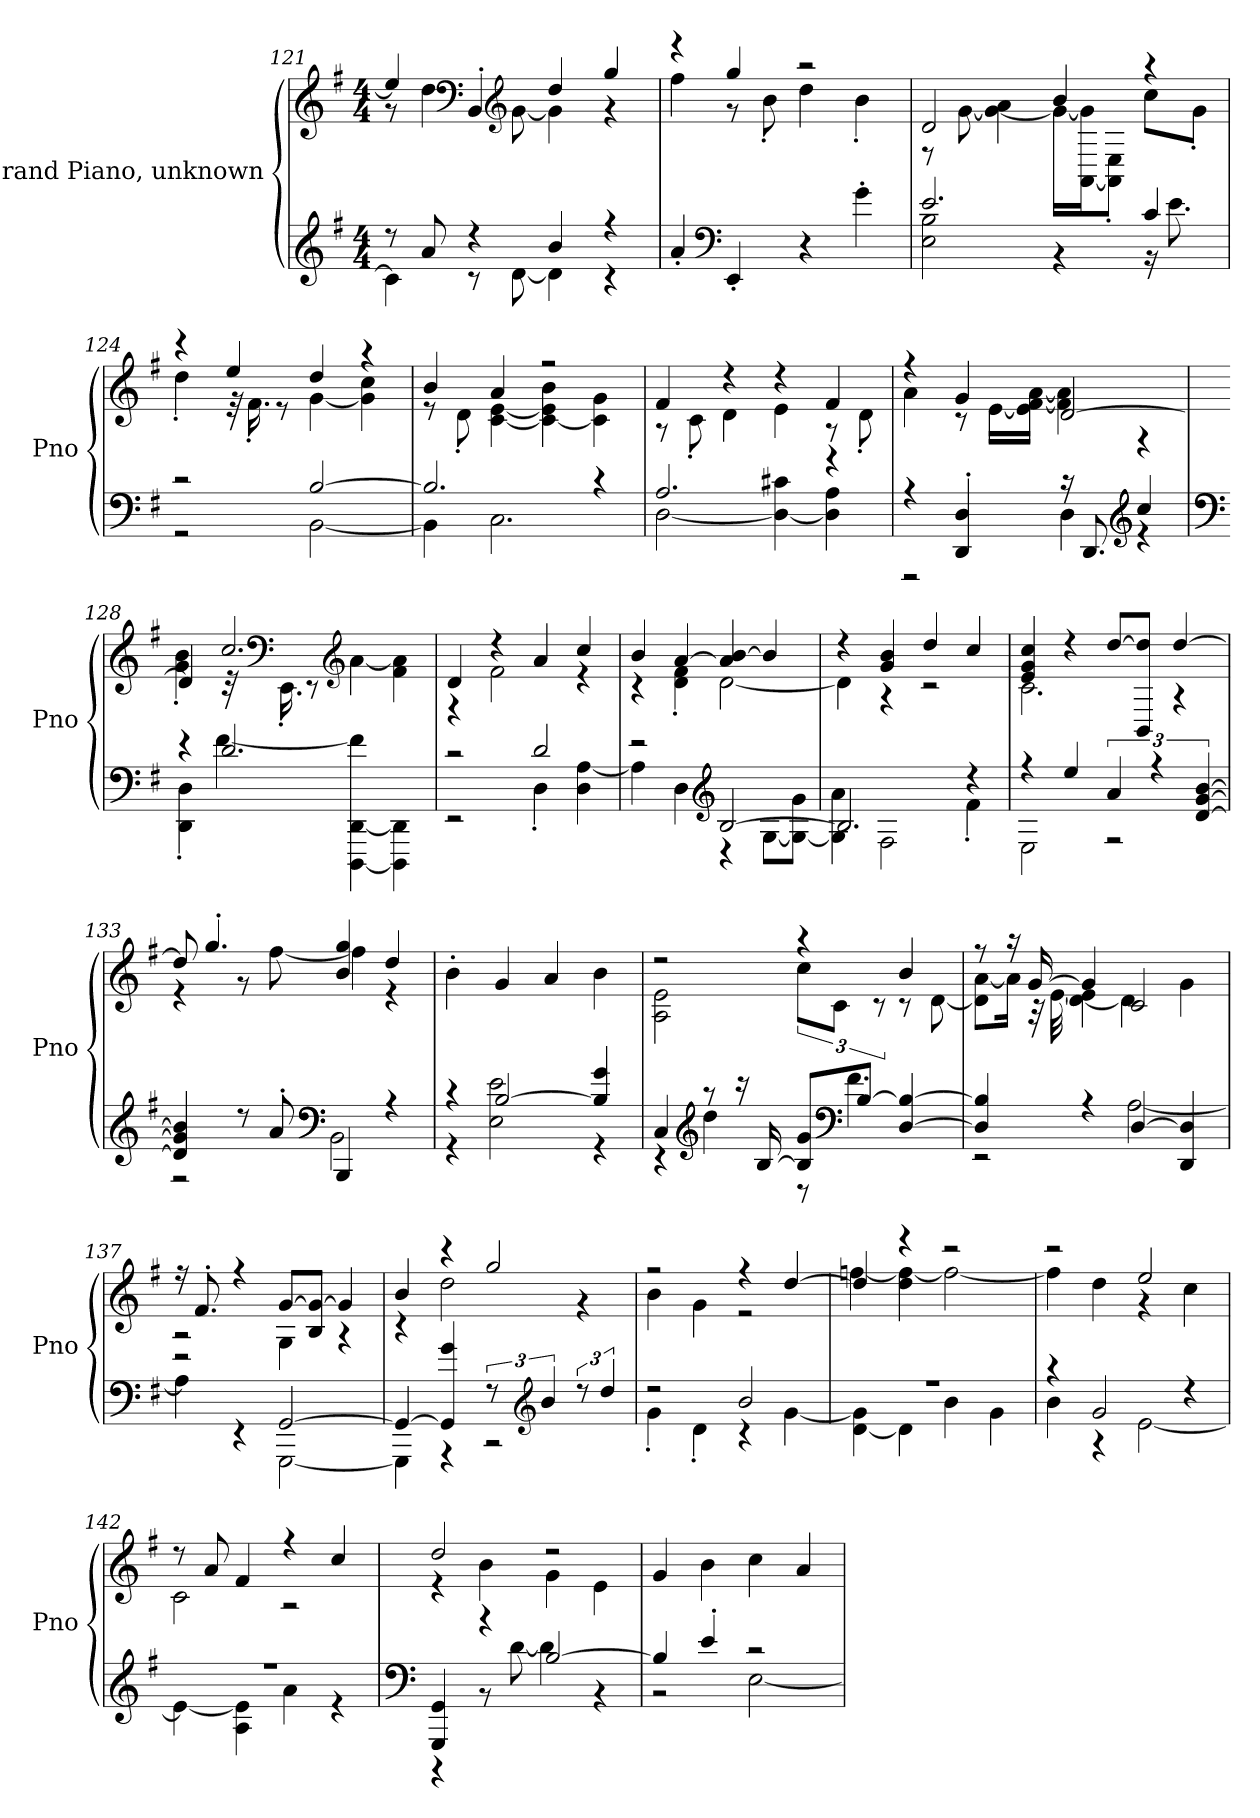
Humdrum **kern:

**kern	**kern
*part1	*part1
*staff2	*staff1
*I"Grand Piano, unknown	*
*I'Pno	*
*clefG2	*clefG2
*k[f#]	*k[f#]
*M4/4	*M4/4
=121	=121
*^	*^
8r	4c\]	4ee/]	8r
8a/	.	.	4dd\
*	*	*clefF4	*
4r	8r	4BB'/	.
*	*	*clefG2	*
.	[8d\	.	[8g\
4b/	4d\]	4dd/	4g\]
4r	4r	4gg/	4r
*v	*v	*	*
=122	=122	=122
4a'/	4r	4ff#\
*clefF4	*	*
4EE'/	4gg/	8r
.	.	8b'\
4r	2r	4dd\
4g'\	.	4b'\
!!LO:LB:g=z	!!
=123	=123	=123
*^	*	*
2.e/	2E\ 2B\	2d/	8r
.	.	.	[8g\
.	.	.	4g\_ 4a\
.	4r	4b/	16g\LL_
.	.	.	[16AA\ 16g\]J
.	.	.	8AA\]' 8E\'J
4c/	16r	4r	8cc\L
.	8.e\	.	.
.	.	.	8g'\J
=124	=124	=124	=124
2r	2r	4r	4dd'\
.	.	4ee/	32r
.	.	.	16.f#'\
.	.	.	8r
[2B/	[2BB\	4dd/	[4g\
.	.	4r	4g\] 4cc\
=125	=125	=125	=125
2.B/]	4BB\]	4b/	8r
.	.	.	8d'\
.	2.C\	4a/	[4c\ [4e\
.	.	2r	4c\_ 4e\] 4b\
4r	.	.	4c\] 4g\
=126	=126	=126	=126
2.A/	[2D\	4f#/	8r
.	.	.	8c'\
.	.	4r	4d\
.	4D\_ 4c#X\	4r	4e\
4r	4D\] 4A\	4f#/	8r
.	.	.	8d'\
=127	=127	=127	=127
4r	2r	4r	4a\
4DD/' 4D/'	.	4g/	8r
.	.	.	[16e\LL
.	.	.	16e\] [16f#\ [16a\JJ
16r	4D\	[2d/	4f#\] 4a\]
8.DD/	.	.	.
*clefG2	*	*	*
4cc/	4r	.	4r
!!LO:LB:g=z	!!
=128	=128	=128	=128
*clefF4	*	*	*
4r	4DD\' 4D\'	4d/]	4g\' 4b\'
2.d/	[4f#\	2.cc/	32r
*	*	*clefF4	*
.	.	.	16.EE'\
.	.	.	8r
*	*	*clefG2	*
.	[4DDD\ [4DD\ 4f#\]	.	[4a\
.	4DDD\] 4DD\]	.	4f#\ 4a\]
=129	=129	=129	=129
2r	2r	4d/	4r
.	.	4r	2f#\
2d/	4D'\	4a/	.
.	4D\ [4A\	4cc/	4r
=130	=130	=130	=130
2r	4A\]	4b/	4r
.	4D\	[4a/	4d\' 4f#\'
*clefG2	*	*	*
[2B/	4r	4a/] [4b/	[2d\
.	[8G\L	4b/]	.
.	8G\_ 8g\J	.	.
=131	=131	=131	=131
2.B/]	4G\] 4a\	4r	4d\]
.	2F#\	4g/ 4b/	4r
.	.	4dd/	2r
4r	4f#'\	4cc/	.
=132	=132	=132	=132
4r	2E\	4e/ 4g/ 4cc/	2.c\
4ee/	.	4r	.
6a/	2r	[8dd/L	.
.	.	8BB/ 8dd/]J	.
6r	.	.	.
.	.	[4dd/	4r
[6d/ [6g/ [6b/	.	.	.
!!LO:LB:g=z	!!
=133	=133	=133	=133
4d/] 4g/] 4b/]	2r	8dd/]	4r
.	.	4.gg'/	.
8r	.	.	8r
8a'/	.	.	[8ff#\
*clefF4	*	*	*
4BBB/	2BB\	4b/ 4gg/	4ff#\]
4r	.	4dd/	4r
*	*	*v	*v
=134	=134	=134
4r	4r	4b'\
[2B/	2E\ 2e\	4g/
.	.	4a/
4B/] 4g/	4r	4b\
=135	=135	=135
*	*	*^
4C/	4r	2r	2A\ 2e\
*clefG2	*	*	*
8r	4dd\	.	.
16r	.	.	.
[16B/	.	.	.
8B/] 8g/L	8r	4r	12cc\L
.	.	.	12c\J
*clefF4	*	*	*
[8B/J	4.f#\	.	.
.	.	.	12r
[4D/ 4B/_	.	4b/	8r
.	.	.	[8d\
=136	=136	=136	=136
4D/] 4B/]	2r	8r	8d\] [8a\L
.	.	16r	16a\Jk]
.	.	[16g/	32r
.	.	.	[32e\
4r	.	4g/]	[4d\ 4e\]
[4D/	[2A\	2c/	4d\]
4DD/ 4D/]	.	.	4g\
!!LO:PB:g=z	!!
=137	=137	=137	=137
2r	4A\]	16r	2r
.	.	8.f#'/	.
.	4r	4r	.
[2GG/	[2GGG\	[8g/L	4G\
.	.	8B/ 8g/_J	.
.	.	4g/]	4r
=138	=138	=138	=138
4GG/_	4GGG\]	4b/	4r
4GG/] 4g/	4r	4r	2dd\
12r	2r	2gg/	.
*clefG2	*	*	*
6b/	.	.	.
12r	.	.	4r
6dd/	.	.	.
=139	=139	=139	=139
2r	4g'\	2r	4b\
.	4d'\	.	4g\
2b/	4r	4r	2r
.	[4g\	[4dd/	.
=140	=140	=140	=140
1r	[4d\ 4g\]	4dd/]	[4ffn\
.	4d\]	4r	4dd\ 4ff\_
.	4b\	2r	2ff\_
.	4g\	.	.
=141	=141	=141	=141
4r	4b\	2r	4ff\]
2g/	4r	.	4dd\
.	[2e\	2ee/	4r
4r	.	.	4cc\
=142	=142	=142	=142
1r	4e\_	8r	2c\
.	.	8a/	.
.	4A\ 4e\]	4f#/	.
.	4a\	4r	2r
.	4r	4cc/	.
!!LO:LB:g=z	!!
=143	=143	=143	=143
*clefF4	*	*	*
4GGG/ 4GG/	4r	2dd/	4r
4r	8r	.	4b\
.	[8d\	.	.
[2B/	4d\]	2r	4g\
.	4r	.	4e\
*	*	*v	*v
=144	=144	=144
4B/]	2r	4g/
4e'/	.	4b\
2r	[2E\	4cc\
.	.	4a/
*v	*v	*
=	=
*-	*-
